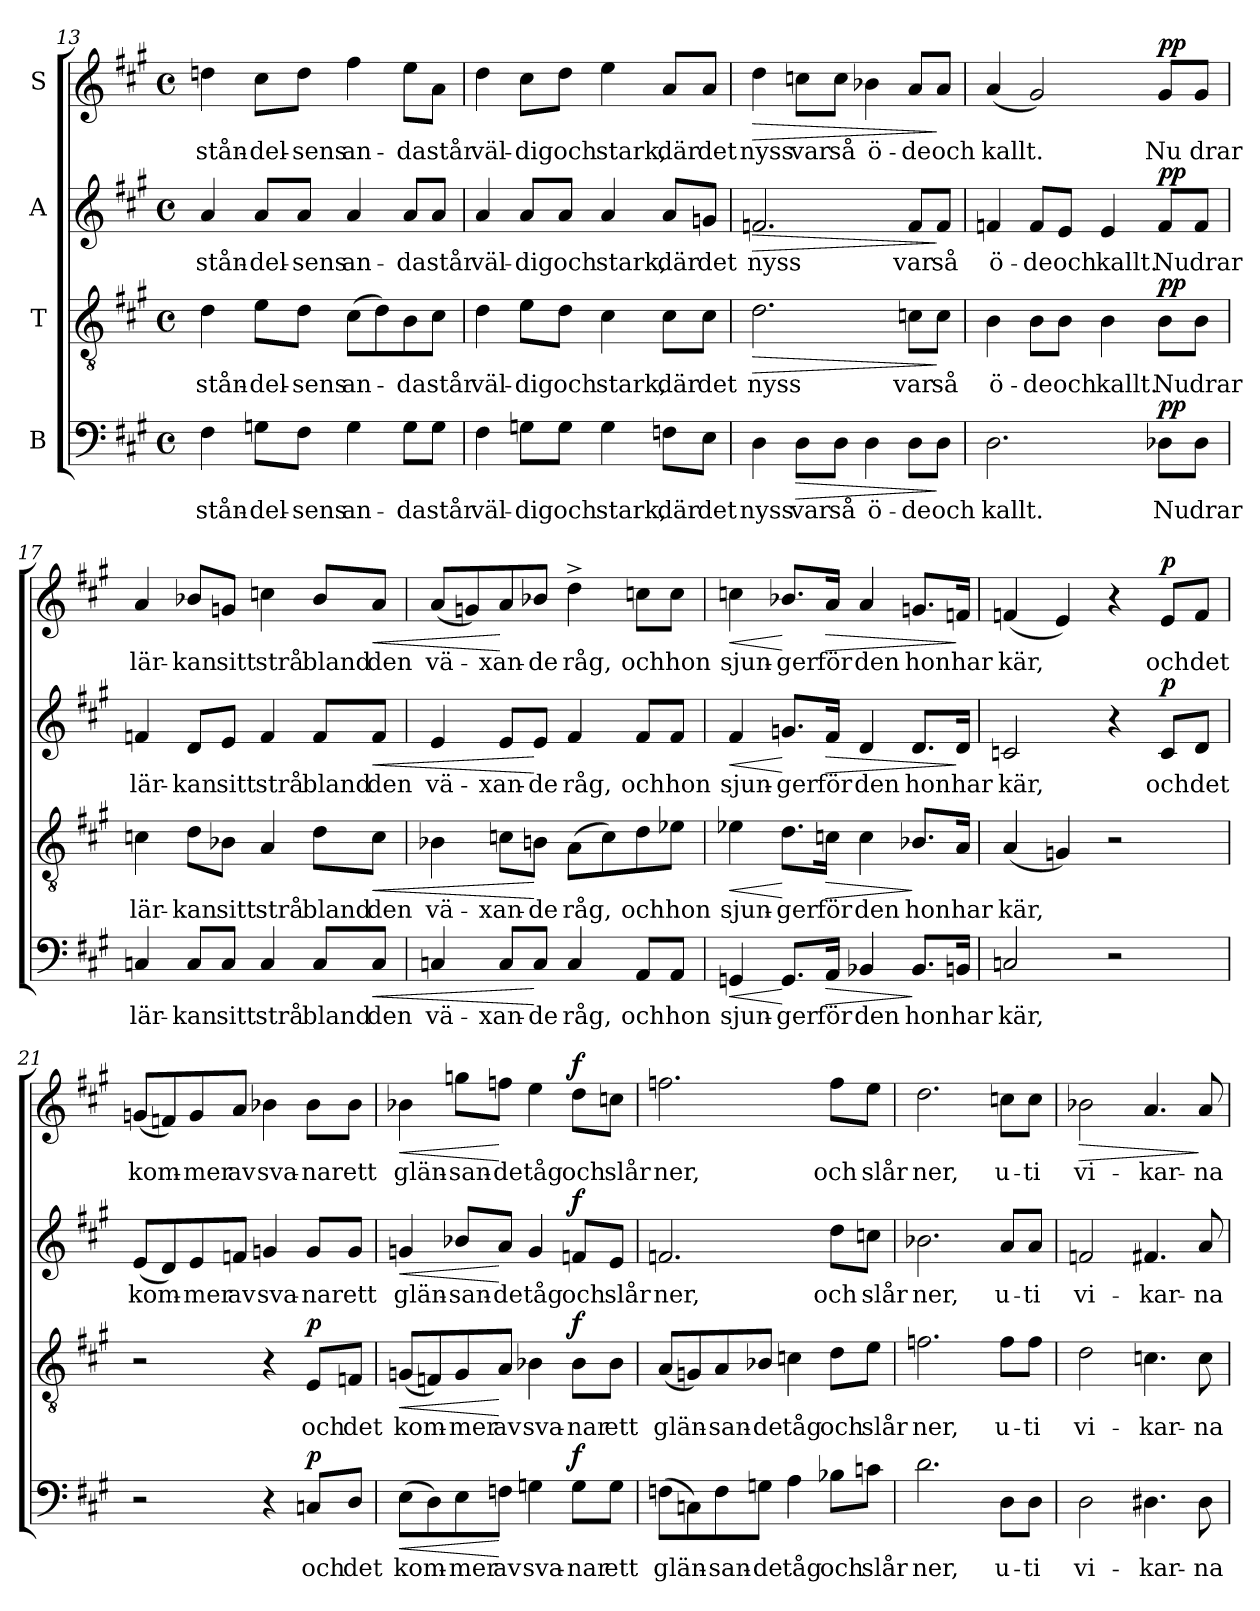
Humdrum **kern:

**kern	**text	**dynam	**kern	**text	**dynam	**kern	**text	**dynam	**kern	**text	**dynam
*part4	*part4	*part4	*part3	*part3	*part3	*part2	*part2	*part2	*part1	*part1	*part1
*staff4	*staff4	*staff4	*staff3	*staff3	*staff3	*staff2	*staff2	*staff2	*staff1	*staff1	*staff1
*I"B	*	*	*I"T	*	*	*I"A	*	*	*I"S	*	*
*clefF4	*	*	*clefGv2	*	*	*clefG2	*	*	*clefG2	*	*
*k[f#c#g#]	*	*	*k[f#c#g#]	*	*	*k[f#c#g#]	*	*	*k[f#c#g#]	*	*
*A:	*	*	*A:	*	*	*A:	*	*	*A:	*	*
*M4/4	*	*	*M4/4	*	*	*M4/4	*	*	*M4/4	*	*
*met(c)	*	*	*met(c)	*	*	*met(c)	*	*	*met(c)	*	*
=13	=13	=13	=13	=13	=13	=13	=13	=13	=13	=13	=13
!	!LO:LY:b	!	!	!LO:LY:b	!	!	!LO:LY:b	!	!	!LO:LY:b	!
4F#\	-stån-	.	4d\	-stån-	.	4a/	-stån-	.	4ddni\	-stån-	.
!	!LO:LY:b	!	!	!LO:LY:b	!	!	!LO:LY:b	!	!	!LO:LY:b	!
8Gn\L	-del-	.	8e\L	-del-	.	8a/L	-del-	.	8cc#\L	-del-	.
!	!LO:LY:b	!	!	!LO:LY:b	!	!	!LO:LY:b	!	!	!LO:LY:b	!
8F#\J	-sens	.	8d\J	-sens	.	8a/J	-sens	.	8dd\J	-sens	.
!	!LO:LY:b	!	!	!LO:LY:b	!	!	!LO:LY:b	!	!	!LO:LY:b	!
4G\	an-	.	(>8c#\L	an-	.	4a/	an-	.	4ff#\	an-	.
.	.	.	8d\)	.	.	.	.	.	.	.	.
!	!LO:LY:b	!	!	!LO:LY:b	!	!	!LO:LY:b	!	!	!LO:LY:b	!
8G\L	-da	.	8B\	-da	.	8a/L	-da	.	8ee\L	-da	.
!	!LO:LY:b	!	!	!LO:LY:b	!	!	!LO:LY:b	!	!	!LO:LY:b	!
8G\J	står	.	8c#\J	står	.	8a/J	står	.	8a\J	står	.
=14	=14	=14	=14	=14	=14	=14	=14	=14	=14	=14	=14
!	!LO:LY:b	!	!	!LO:LY:b	!	!	!LO:LY:b	!	!	!LO:LY:b	!
4F#\	väl-	.	4d\	väl-	.	4a/	väl-	.	4dd\	väl-	.
!	!LO:LY:b	!	!	!LO:LY:b	!	!	!LO:LY:b	!	!	!LO:LY:b	!
8Gn\L	-dig	.	8e\L	-dig	.	8a/L	-dig	.	8cc#\L	-dig	.
!	!LO:LY:b	!	!	!LO:LY:b	!	!	!LO:LY:b	!	!	!LO:LY:b	!
8G\J	och	.	8d\J	och	.	8a/J	och	.	8dd\J	och	.
!	!LO:LY:b	!	!	!LO:LY:b	!	!	!LO:LY:b	!	!	!LO:LY:b	!
4G\	stark,	.	4c#\	stark,	.	4a/	stark,	.	4ee\	stark,	.
!	!LO:LY:b	!	!	!LO:LY:b	!	!	!LO:LY:b	!	!	!LO:LY:b	!
8Fn\L	där	.	8c#\L	där	.	8a/L	där	.	8a/L	där	.
!	!LO:LY:b	!	!	!LO:LY:b	!	!	!LO:LY:b	!	!	!LO:LY:b	!
8E\J	det	.	8c#\J	det	.	8gn/J	det	.	8a/J	det	.
!!LO:LB:g=z
=15	=15	=15	=15	=15	=15	=15	=15	=15	=15	=15	=15
!	!LO:LY:b	!	!	!LO:LY:b	!LO:HP:b	!	!LO:LY:b	!LO:HP:b	!	!LO:LY:b	!LO:HP:b
4D\	nyss	.	2.d\	nyss	>	2.fn/	nyss	>	4dd\	nyss	>
!	!LO:LY:b	!LO:HP:b	!	!	!	!	!	!	!	!LO:LY:b	!
8D\L	var	>	.	.	.	.	.	.	8ccn\L	var	.
!	!LO:LY:b	!	!	!	!	!	!	!	!	!LO:LY:b	!
8D\J	så	.	.	.	.	.	.	.	8cc\J	så	.
!	!LO:LY:b	!	!	!	!	!	!	!	!	!LO:LY:b	!
4D\	ö-	.	.	.	.	.	.	.	4b-X\	ö-	.
!	!LO:LY:b	!	!	!LO:LY:b	!	!	!LO:LY:b	!	!	!LO:LY:b	!
8D\L	-de	.	8cn\L	var	.	8f/L	var	.	8a/L	-de	.
!	!LO:LY:b	!	!	!LO:LY:b	!	!	!LO:LY:b	!	!	!LO:LY:b	!
8D\J	och	]	8c\J	så	]	8f/J	så	]	8a/J	och	]
=16	=16	=16	=16	=16	=16	=16	=16	=16	=16	=16	=16
!	!LO:LY:b	!	!	!LO:LY:b	!	!	!LO:LY:b	!	!	!LO:LY:b	!
2.D\	kallt.	.	4B\	ö-	.	4fn/	ö-	.	(<4a/	kallt.	.
!	!	!	!	!LO:LY:b	!	!	!LO:LY:b	!	!	!	!
.	.	.	8B\L	-de	.	8f/L	-de	.	2g#/)	.	.
!	!	!	!	!LO:LY:b	!	!	!LO:LY:b	!	!	!	!
.	.	.	8B\J	och	.	8e/J	och	.	.	.	.
!	!	!	!	!LO:LY:b	!	!	!LO:LY:b	!	!	!	!
.	.	.	4B\	kallt.	.	4e/	kallt.	.	.	.	.
!	!LO:LY:b	!LO:DY:a	!	!LO:LY:b	!LO:DY:a	!	!LO:LY:b	!LO:DY:a	!	!LO:LY:b	!LO:DY:a
8D-X\L	Nu	pp	8B\L	Nu	pp	8f/L	Nu	pp	8g#/L	Nu	pp
!	!LO:LY:b	!	!	!LO:LY:b	!	!	!LO:LY:b	!	!	!LO:LY:b	!
8D-\J	drar	.	8B\J	drar	.	8f/J	drar	.	8g#/J	drar	.
=17	=17	=17	=17	=17	=17	=17	=17	=17	=17	=17	=17
!	!LO:LY:b	!	!	!LO:LY:b	!	!	!LO:LY:b	!	!	!LO:LY:b	!
4Cn/	lär-	.	4cn\	lär-	.	4fn/	lär-	.	4a/	lär-	.
!	!LO:LY:b	!	!	!LO:LY:b	!	!	!LO:LY:b	!	!	!LO:LY:b	!
8C/L	-kan	.	8d\L	-kan	.	8d/L	-kan	.	8b-X/L	-kan	.
!	!LO:LY:b	!	!	!LO:LY:b	!	!	!LO:LY:b	!	!	!LO:LY:b	!
8C/J	sitt	.	8B-X\J	sitt	.	8e/J	sitt	.	8gn/J	sitt	.
!	!LO:LY:b	!	!	!LO:LY:b	!	!	!LO:LY:b	!	!	!LO:LY:b	!
4C/	strå	.	4A/	strå	.	4f/	strå	.	4ccn\	strå	.
!	!LO:LY:b	!	!	!LO:LY:b	!	!	!LO:LY:b	!	!	!LO:LY:b	!
8C/L	bland	.	8d\L	bland	.	8f/L	bland	.	8b-/L	bland	.
!	!LO:LY:b	!LO:HP:b	!	!LO:LY:b	!LO:HP:b	!	!LO:LY:b	!LO:HP:b	!	!LO:LY:b	!LO:HP:b
8C/J	den	<	8c\J	den	<	8f/J	den	<	8a/J	den	<
!!LO:LB:g=z
=18	=18	=18	=18	=18	=18	=18	=18	=18	=18	=18	=18
!	!LO:LY:b	!	!	!LO:LY:b	!	!	!LO:LY:b	!	!	!LO:LY:b	!
4Cn/	vä-	.	4B-X\	vä-	.	4e/	vä-	.	(<8a/L	vä-	.
.	.	.	.	.	.	.	.	.	8gn/)	.	.
!	!LO:LY:b	!	!	!LO:LY:b	!	!	!LO:LY:b	!	!	!LO:LY:b	!
8C/L	-xan-	.	8cn\L	-xan-	.	8e/L	-xan-	.	8a/	-xan-	[
!	!LO:LY:b	!	!	!LO:LY:b	!	!	!LO:LY:b	!	!	!LO:LY:b	!
8C/J	-de	[	8B\J	-de	[	8e/J	-de	[	8b-X/J	-de	.
!	!LO:LY:b	!	!	!LO:LY:b	!	!	!LO:LY:b	!	!	!LO:LY:b	!
4C/	råg,	.	(>8A\L	råg,	.	4f#i/	råg,	.	4dd^>\	råg,	.
.	.	.	8c\)	.	.	.	.	.	.	.	.
!	!LO:LY:b	!	!	!LO:LY:b	!	!	!LO:LY:b	!	!	!LO:LY:b	!
8AA/L	och	.	8d\	och	.	8f#/L	och	.	8ccn\L	och	.
!	!LO:LY:b	!	!	!LO:LY:b	!	!	!LO:LY:b	!	!	!LO:LY:b	!
8AA/J	hon	.	8e-X\J	hon	.	8f#/J	hon	.	8cc\J	hon	.
=19	=19	=19	=19	=19	=19	=19	=19	=19	=19	=19	=19
!	!LO:LY:b	!LO:HP:b	!	!	!	!	!	!	!	!	!
!	!	!LO:HP:n=1:b	!	!LO:LY:b	!LO:HP:b	!	!	!	!	!	!
!	!	!	!	!	!LO:HP:n=1:b	!	!LO:LY:b	!LO:HP:b	!	!	!
!	!	!	!	!	!	!	!	!LO:HP:n=1:b	!	!LO:LY:b	!LO:HP:b
!	!	!	!	!	!	!	!	!	!	!	!LO:HP:n=1:b
4GGn/	sjun-	< >	4e-X\	sjun-	< >	4f#/	sjun-	< >	4ccn\	sjun-	< >
!	!LO:LY:b	!	!	!LO:LY:b	!	!	!LO:LY:b	!	!	!LO:LY:b	!
8.GG/L	-ger	[	8.d\L	-ger	[	8.gn/L	-ger	[	8.b-X/L	-ger	[
!	!LO:LY:b	!LO:HP:n=1:b	!	!LO:LY:b	!LO:HP:n=1:b	!	!LO:LY:b	!LO:HP:n=1:b	!	!LO:LY:b	!LO:HP:n=1:b
16AA/Jk	för	] >	16cn\Jk	för	] >	16f#/Jk	för	] >	16a/Jk	för	] >
!	!LO:LY:b	!	!	!LO:LY:b	!	!	!LO:LY:b	!	!	!LO:LY:b	!
4BB-X/	den	.	4c\	den	.	4d/	den	.	4a/	den	.
!	!LO:LY:b	!	!	!LO:LY:b	!	!	!LO:LY:b	!	!	!LO:LY:b	!
8.BB-/L	hon	]	8.B-X/L	hon	]	8.d/L	hon	.	8.gn/L	hon	.
!	!LO:LY:b	!	!	!LO:LY:b	!	!	!LO:LY:b	!	!	!LO:LY:b	!
16BBn/Jk	har	.	16A/Jk	har	.	16d/Jk	har	]	16fn/Jk	har	]
=20	=20	=20	=20	=20	=20	=20	=20	=20	=20	=20	=20
!	!LO:LY:b	!	!	!LO:LY:b	!	!	!LO:LY:b	!	!	!LO:LY:b	!
2Cn/	kär,	.	(<4A/	kär,	.	2cn/	kär,	.	(<4fn/	kär,	.
.	.	.	4Gn/)	.	.	.	.	.	4e/)	.	.
2r	.	.	2r	.	.	4r	.	.	4r	.	.
!	!	!	!	!	!	!	!LO:LY:b	!LO:DY:a	!	!LO:LY:b	!LO:DY:a
.	.	.	.	.	.	8c/L	och	p	8e/L	och	p
!	!	!	!	!	!	!	!LO:LY:b	!	!	!LO:LY:b	!
.	.	.	.	.	.	8d/J	det	.	8f/J	det	.
=21	=21	=21	=21	=21	=21	=21	=21	=21	=21	=21	=21
!	!	!	!	!	!	!	!LO:LY:b	!	!	!LO:LY:b	!
2r	.	.	2r	.	.	(<8e/L	kom-	.	(<8gn/L	kom-	.
.	.	.	.	.	.	8d/)	.	.	8fn/)	.	.
!	!	!	!	!	!	!	!LO:LY:b	!	!	!LO:LY:b	!
.	.	.	.	.	.	8e/	-mer	.	8g/	-mer	.
!	!	!	!	!	!	!	!LO:LY:b	!	!	!LO:LY:b	!
.	.	.	.	.	.	8fn/J	av	.	8a/J	av	.
!	!	!	!	!	!	!	!LO:LY:b	!	!	!LO:LY:b	!
4r	.	.	4r	.	.	4gn/	sva-	.	4b-X\	sva-	.
!	!LO:LY:b	!LO:DY:a	!	!LO:LY:b	!LO:DY:a	!	!LO:LY:b	!	!	!LO:LY:b	!
8Cn/L	och	p	8E/L	och	p	8g/L	-nar	.	8b-\L	-nar	.
!	!LO:LY:b	!	!	!LO:LY:b	!	!	!LO:LY:b	!	!	!LO:LY:b	!
8D/J	det	.	8Fn/J	det	.	8g/J	ett	.	8b-\J	ett	.
!!LO:PB:g=z
=22	=22	=22	=22	=22	=22	=22	=22	=22	=22	=22	=22
!	!LO:LY:b	!LO:HP:b	!	!LO:LY:b	!LO:HP:b	!	!LO:LY:b	!LO:HP:b	!	!LO:LY:b	!LO:HP:b
(>8E\L	kom-	<	(<8Gn/L	kom-	<	4gn/	glän-	<	4b-X\	glän-	<
8D\)	.	.	8Fn/)	.	.	.	.	.	.	.	.
!	!LO:LY:b	!	!	!LO:LY:b	!	!	!LO:LY:b	!	!	!LO:LY:b	!
8E\	-mer	.	8G/	-mer	.	8b-X/L	-san-	.	8ggn\L	-san-	.
!	!LO:LY:b	!	!	!LO:LY:b	!	!	!LO:LY:b	!	!	!LO:LY:b	!
8Fn\J	av	[	8A/J	av	[	8a/J	-de	[	8ffn\J	-de	[
!	!LO:LY:b	!	!	!LO:LY:b	!	!	!LO:LY:b	!	!	!LO:LY:b	!
4Gn\	sva-	.	4B-X\	sva-	.	4g/	tåg	.	4ee\	tåg	.
!	!LO:LY:b	!LO:DY:a	!	!LO:LY:b	!LO:DY:a	!	!LO:LY:b	!LO:DY:a	!	!LO:LY:b	!LO:DY:a
8G\L	-nar	f	8B-\L	-nar	f	8fn/L	och	f	8dd\L	och	f
!	!LO:LY:b	!	!	!LO:LY:b	!	!	!LO:LY:b	!	!	!LO:LY:b	!
8G\J	ett	.	8B-\J	ett	.	8e/J	slår	.	8ccn\J	slår	.
=23	=23	=23	=23	=23	=23	=23	=23	=23	=23	=23	=23
!	!LO:LY:b	!	!	!LO:LY:b	!	!	!LO:LY:b	!	!	!LO:LY:b	!
(>8Fn\L	glän-	.	(<8A/L	glän-	.	2.fn/	ner,	.	2.ffn\	ner,	.
8Cn\)	.	.	8Gn/)	.	.	.	.	.	.	.	.
!	!LO:LY:b	!	!	!LO:LY:b	!	!	!	!	!	!	!
8F\	-san-	.	8A/	-san-	.	.	.	.	.	.	.
!	!LO:LY:b	!	!	!LO:LY:b	!	!	!	!	!	!	!
8Gn\J	-de	.	8B-X/J	-de	.	.	.	.	.	.	.
!	!LO:LY:b	!	!	!LO:LY:b	!	!	!	!	!	!	!
4A\	tåg	.	4cn\	tåg	.	.	.	.	.	.	.
!	!LO:LY:b	!	!	!LO:LY:b	!	!	!LO:LY:b	!	!	!LO:LY:b	!
8B-X\L	och	.	8d\L	och	.	8dd\L	och	.	8ff\L	och	.
!	!LO:LY:b	!	!	!LO:LY:b	!	!	!LO:LY:b	!	!	!LO:LY:b	!
8cn\J	slår	.	8e\J	slår	.	8ccn\J	slår	.	8ee\J	slår	.
=24	=24	=24	=24	=24	=24	=24	=24	=24	=24	=24	=24
!	!LO:LY:b	!	!	!LO:LY:b	!	!	!LO:LY:b	!	!	!LO:LY:b	!
2.d\	ner,	.	2.fn\	ner,	.	2.b-X\	ner,	.	2.dd\	ner,	.
!	!LO:LY:b	!	!	!LO:LY:b	!	!	!LO:LY:b	!	!	!LO:LY:b	!
8D\L	u-	.	8f\L	u-	.	8a/L	u-	.	8ccn\L	u-	.
!	!LO:LY:b	!	!	!LO:LY:b	!	!	!LO:LY:b	!	!	!LO:LY:b	!
8D\J	-ti	.	8f\J	-ti	.	8a/J	-ti	.	8cc\J	-ti	.
=25	=25	=25	=25	=25	=25	=25	=25	=25	=25	=25	=25
!	!LO:LY:b	!	!	!LO:LY:b	!	!	!LO:LY:b	!	!	!LO:LY:b	!LO:HP:b
2D\	vi-	.	2d\	vi-	.	2fn/	vi-	.	2b-X\	vi-	>
!	!LO:LY:b	!	!	!LO:LY:b	!	!	!LO:LY:b	!	!	!LO:LY:b	!
4.D#X\	-kar-	.	4.cn\	-kar-	.	4.f#X/	-kar-	.	4.a/	-kar-	.
!	!LO:LY:b	!	!	!LO:LY:b	!	!	!LO:LY:b	!	!	!LO:LY:b	!
8D#\	-na	.	8c\	-na	.	8a/	-na	.	8a/	-na	]
=	=	=	=	=	=	=	=	=	=	=	=
*-	*-	*-	*-	*-	*-	*-	*-	*-	*-	*-	*-
